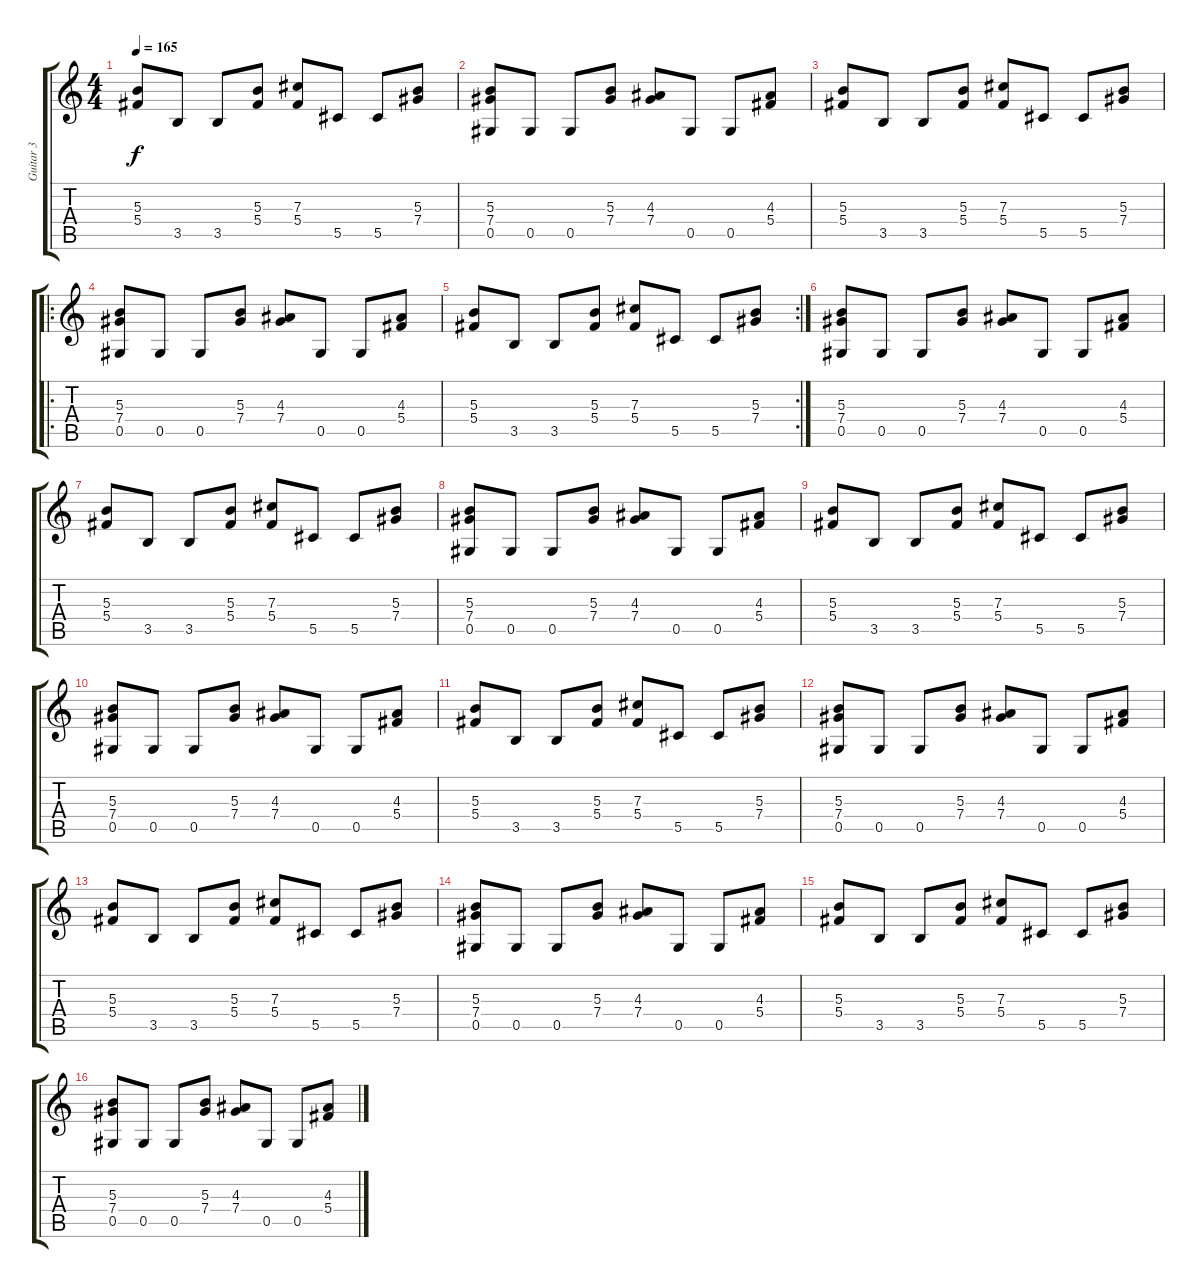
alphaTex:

\track ("Guitar 3" "Guitar 3") {instrument distortionguitar}
\staff {score tabs}
\tuning (Eb4 Bb3 Gb3 Db3 Ab2 Eb2) {hide}
\ts (4 4)
\tempo 165
\clef g2
\ks c
(5.3 5.4).8{dy f} 3.5.8 3.5.8 (5.3 5.4).8 (7.3 5.4).8 5.5.8 5.5.8 (5.3 7.4).8 |
(5.3 7.4 0.5).8 0.5.8 0.5.8 (5.3 7.4).8 (4.3 7.4).8 0.5.8 0.5.8 (4.3 5.4).8 |
(5.3 5.4).8 3.5.8 3.5.8 (5.3 5.4).8 (7.3 5.4).8 5.5.8 5.5.8 (5.3 7.4).8 |
\ro
(5.3 7.4 0.5).8 0.5.8 0.5.8 (5.3 7.4).8 (4.3 7.4).8 0.5.8 0.5.8 (4.3 5.4).8 |
\rc 2
(5.3 5.4).8 3.5.8 3.5.8 (5.3 5.4).8 (7.3 5.4).8 5.5.8 5.5.8 (5.3 7.4).8 |
(5.3 7.4 0.5).8 0.5.8 0.5.8 (5.3 7.4).8 (4.3 7.4).8 0.5.8 0.5.8 (4.3 5.4).8 |
(5.3 5.4).8 3.5.8 3.5.8 (5.3 5.4).8 (7.3 5.4).8 5.5.8 5.5.8 (5.3 7.4).8 |
(5.3 7.4 0.5).8 0.5.8 0.5.8 (5.3 7.4).8 (4.3 7.4).8 0.5.8 0.5.8 (4.3 5.4).8 |
(5.3 5.4).8 3.5.8 3.5.8 (5.3 5.4).8 (7.3 5.4).8 5.5.8 5.5.8 (5.3 7.4).8 |
(5.3 7.4 0.5).8 0.5.8 0.5.8 (5.3 7.4).8 (4.3 7.4).8 0.5.8 0.5.8 (4.3 5.4).8 |
(5.3 5.4).8 3.5.8 3.5.8 (5.3 5.4).8 (7.3 5.4).8 5.5.8 5.5.8 (5.3 7.4).8 |
(5.3 7.4 0.5).8 0.5.8 0.5.8 (5.3 7.4).8 (4.3 7.4).8 0.5.8 0.5.8 (4.3 5.4).8 |
(5.3 5.4).8 3.5.8 3.5.8 (5.3 5.4).8 (7.3 5.4).8 5.5.8 5.5.8 (5.3 7.4).8 |
(5.3 7.4 0.5).8 0.5.8 0.5.8 (5.3 7.4).8 (4.3 7.4).8 0.5.8 0.5.8 (4.3 5.4).8 |
(5.3 5.4).8 3.5.8 3.5.8 (5.3 5.4).8 (7.3 5.4).8 5.5.8 5.5.8 (5.3 7.4).8 |
(5.3 7.4 0.5).8 0.5.8 0.5.8 (5.3 7.4).8 (4.3 7.4).8 0.5.8 0.5.8 (4.3 5.4).8
